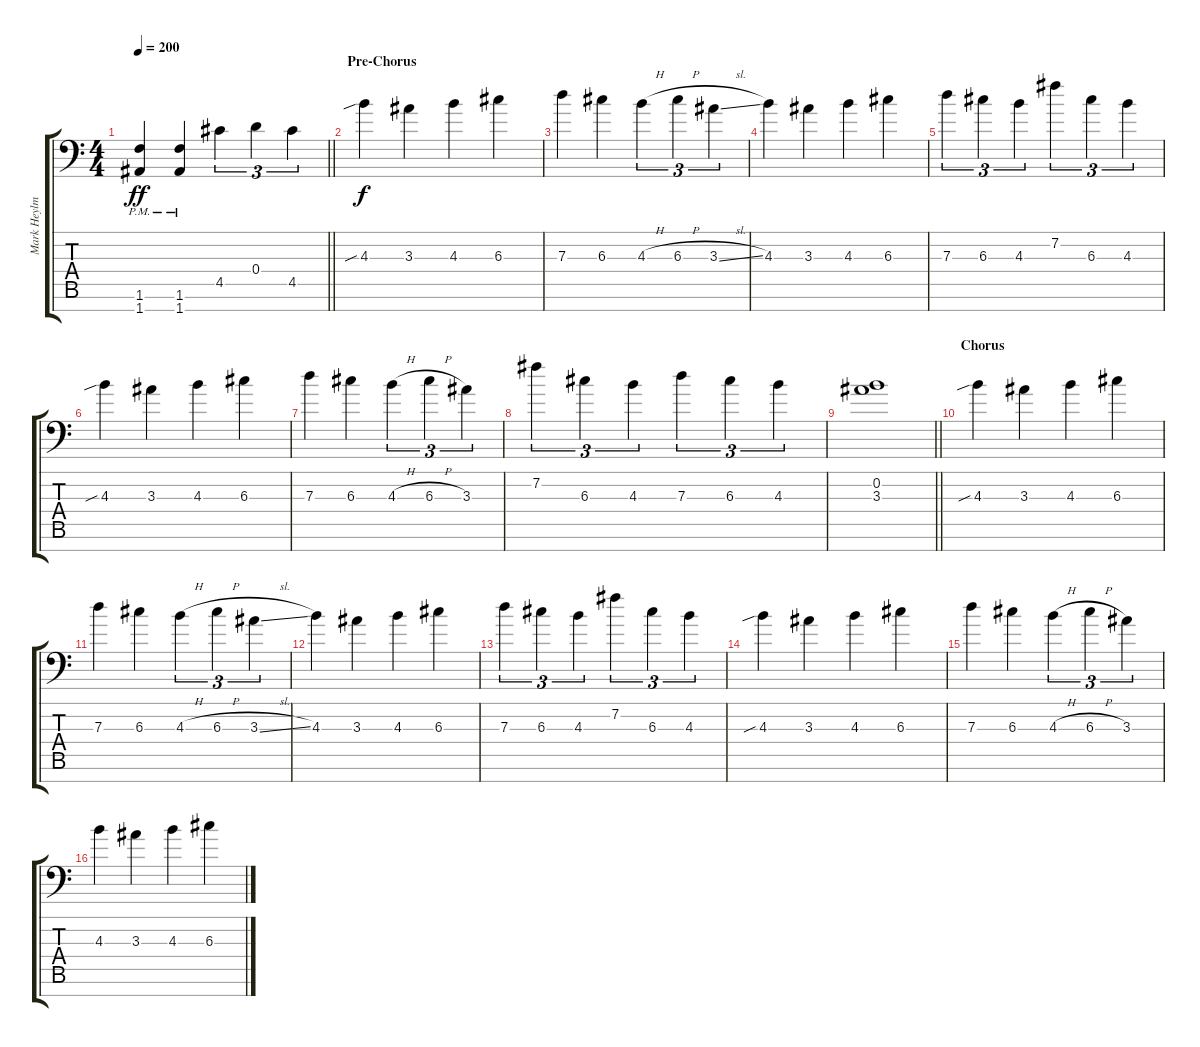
\track ("Mark Heylmun" "Mark Heylm") {instrument distortionguitar}
\staff {score tabs}
\tuning (E4 B3 G3 D3 A2 E2 A1) {hide}
\ts (4 4)
\tempo 200
\clef f4
\barLineRight lightlight
\ks c
(1.6{pm} 1.7{pm}).4{dy ff} (1.6{pm} 1.7{pm}).4 4.5.4{tu (3 2)} 0.4.4{tu (3 2)} 4.5.4{tu (3 2)} |
\section ("" "Pre-Chorus")
4.3{sib}.4{dy f} 3.3.4 4.3.4 6.3.4 |
7.3.4 6.3.4 4.3{h}.4{tu (3 2)} 6.3{h}.4{tu (3 2)} 3.3{sl}.4{tu (3 2)} |
4.3.4 3.3.4 4.3.4 6.3.4 |
7.3.4{tu (3 2)} 6.3.4{tu (3 2)} 4.3.4{tu (3 2)} 7.2.4{tu (3 2)} 6.3.4{tu (3 2)} 4.3.4{tu (3 2)} |
4.3{sib}.4 3.3.4 4.3.4 6.3.4 |
7.3.4 6.3.4 4.3{h}.4{tu (3 2)} 6.3{h}.4{tu (3 2)} 3.3.4{tu (3 2)} |
7.2.4{tu (3 2)} 6.3.4{tu (3 2)} 4.3.4{tu (3 2)} 7.3.4{tu (3 2)} 6.3.4{tu (3 2)} 4.3.4{tu (3 2)} |
\barLineRight lightlight
(0.2 3.3).1 |
\section ("" "Chorus")
4.3{sib}.4 3.3.4 4.3.4 6.3.4 |
7.3.4 6.3.4 4.3{h}.4{tu (3 2)} 6.3{h}.4{tu (3 2)} 3.3{sl}.4{tu (3 2)} |
4.3.4 3.3.4 4.3.4 6.3.4 |
7.3.4{tu (3 2)} 6.3.4{tu (3 2)} 4.3.4{tu (3 2)} 7.2.4{tu (3 2)} 6.3.4{tu (3 2)} 4.3.4{tu (3 2)} |
4.3{sib}.4 3.3.4 4.3.4 6.3.4 |
7.3.4 6.3.4 4.3{h}.4{tu (3 2)} 6.3{h}.4{tu (3 2)} 3.3.4{tu (3 2)} |
4.3.4 3.3.4 4.3.4 6.3.4
